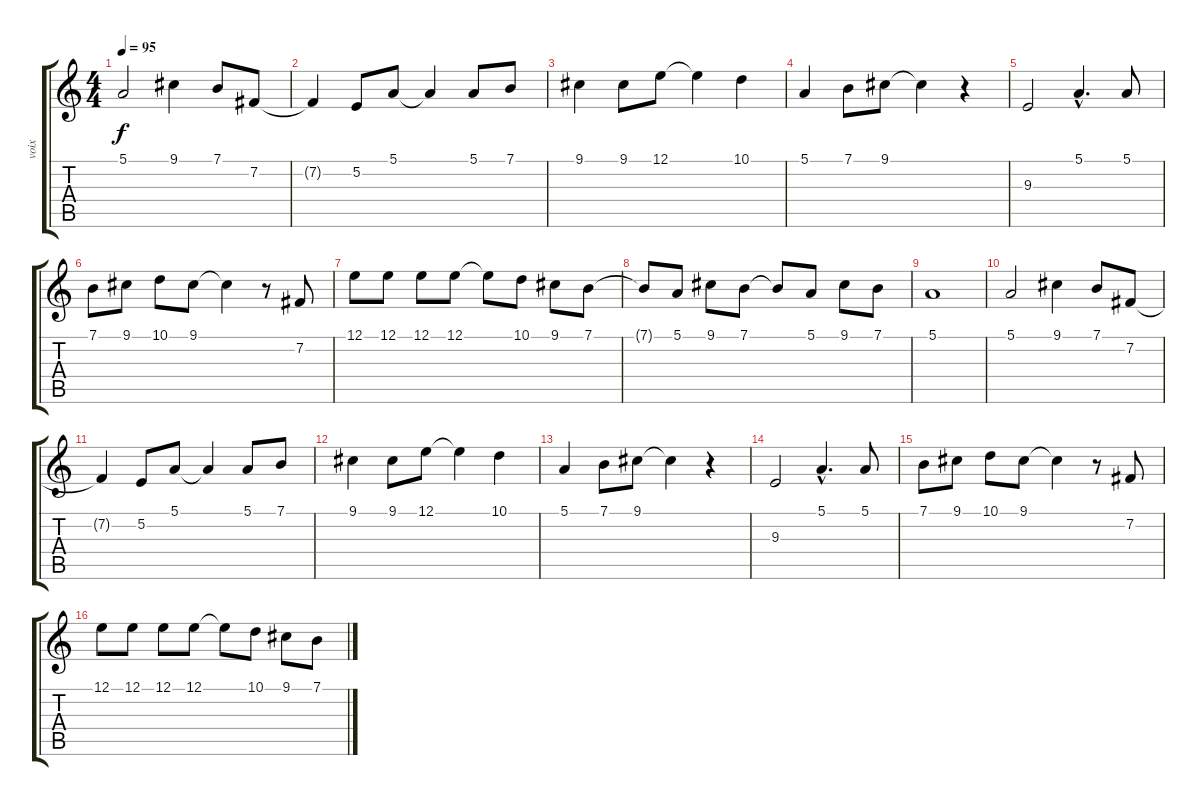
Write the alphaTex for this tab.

\track ("voix" "voix") {instrument acousticgrandpiano}
\staff {score tabs}
\tuning (E4 B3 G3 D3 A2 E2) {hide}
\ts (4 4)
\tempo 95
\clef g2
\ks c
5.1.2{dy f} 9.1.4 7.1.8 7.2.8 |
7.2{t}.4 5.2.8 5.1.8 5.1{t}.4 5.1.8 7.1.8 |
9.1.4 9.1.8 12.1.8 12.1{t}.4 10.1.4 |
5.1.4 7.1.8 9.1.8 9.1{t}.4 r.4 |
9.3.2 5.1{hac}.4{d} 5.1.8 |
7.1.8 9.1.8 10.1.8 9.1.8 9.1{t}.4 r.8 7.2.8 |
12.1.8 12.1.8 12.1.8 12.1.8 12.1{t}.8 10.1.8 9.1.8 7.1.8 |
7.1{t}.8 5.1.8 9.1.8 7.1.8 7.1{t}.8 5.1.8 9.1.8 7.1.8 |
5.1.1 |
5.1.2 9.1.4 7.1.8 7.2.8 |
7.2{t}.4 5.2.8 5.1.8 5.1{t}.4 5.1.8 7.1.8 |
9.1.4 9.1.8 12.1.8 12.1{t}.4 10.1.4 |
5.1.4 7.1.8 9.1.8 9.1{t}.4 r.4 |
9.3.2 5.1{hac}.4{d} 5.1.8 |
7.1.8 9.1.8 10.1.8 9.1.8 9.1{t}.4 r.8 7.2.8 |
12.1.8 12.1.8 12.1.8 12.1.8 12.1{t}.8 10.1.8 9.1.8 7.1.8
